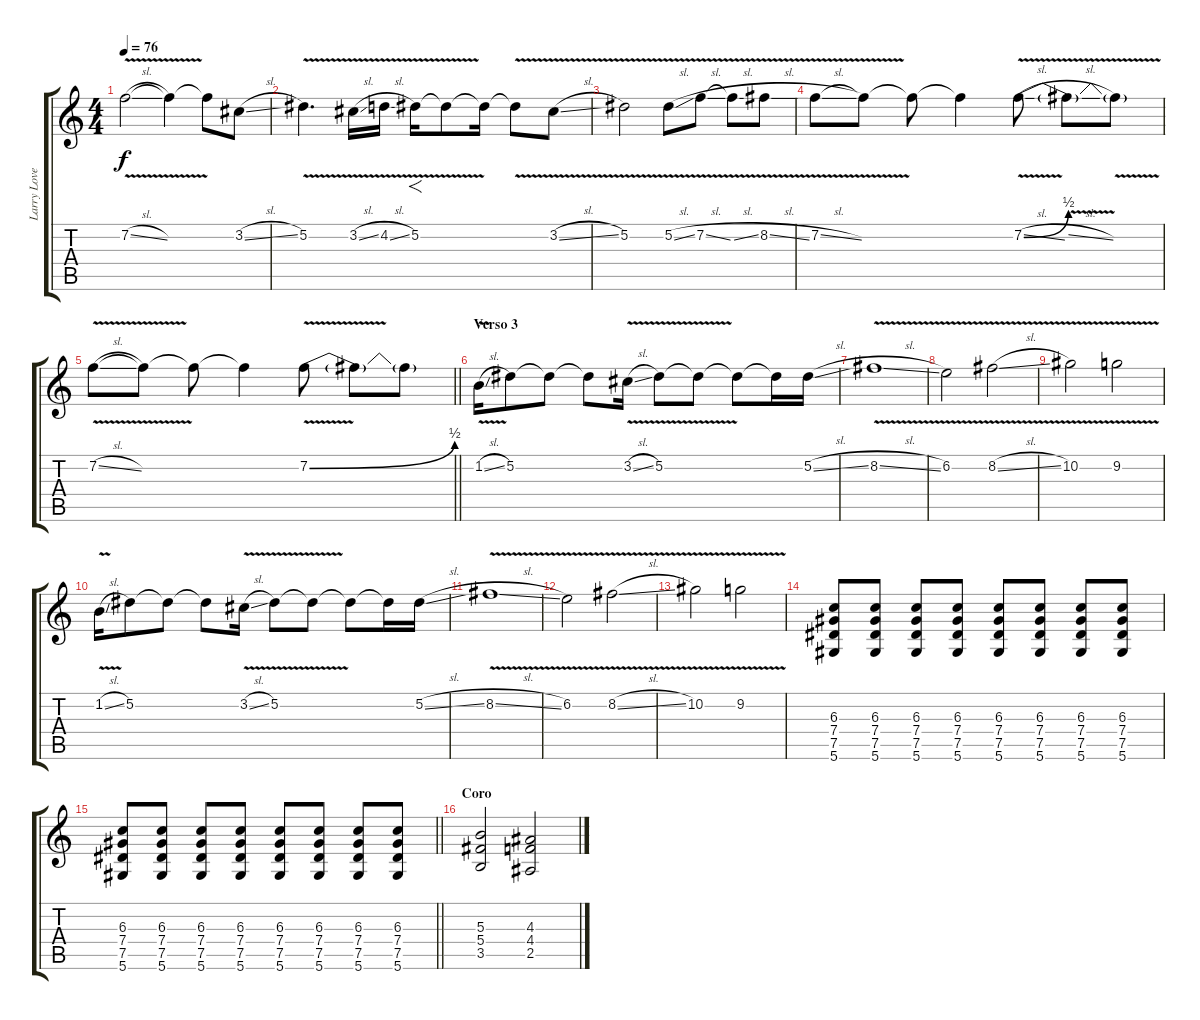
\track ("Larry Love" "Larry Love") {instrument electricguitarclean}
\staff {score tabs}
\tuning (Eb4 Bb3 Gb3 Db3 Ab2 Eb2) {hide}
\ts (4 4)
\tempo 76
\clef g2
\ks c
7.2{v sl}.2{dy f} 7.2{t}.4 7.2{t}.8 3.2{sl}.8 |
5.2{v}.4{d volume 16} 3.2{v sl}.16 4.2{v sl}.16 5.2{v}.16{f} 5.2{t}.8 5.2{t}.16 5.2{v t}.8 3.2{v sl}.8 |
5.2{v}.2 5.2{v sl}.8 7.2{v sl}.8 7.2{v sl t}.8 8.2{v sl}.8 |
7.2{v sl}.8 7.2{t}.8 7.2{t}.8 7.2{t}.4 7.2{be (bend 0 0 60 2) v sl}.8 7.2{v sl t}.8 7.2{t}.8 |
\barLineRight lightlight
7.2{v sl}.8 7.2{t}.8 7.2{t}.8 7.2{t}.4 7.2{be (bend 0 0 60 2) v}.8 7.2{t}.8 7.2{t}.8 |
\section ("" "Verso 3")
1.2{v sl}.16{volume 10} 5.2.8 5.2{t}.8 5.2{t}.8 3.2{v sl}.16 5.2{v}.8 5.2{t}.8 5.2{t}.8 5.2{t}.16 5.2{sl}.16 |
8.2{v sl}.1 |
6.2{v}.2 8.2{v sl}.2 |
10.2{v}.2 9.2{v}.2 |
1.2{v sl}.16{volume 10} 5.2.8 5.2{t}.8 5.2{t}.8 3.2{v sl}.16 5.2{v}.8 5.2{t}.8 5.2{t}.8 5.2{t}.16 5.2{sl}.16 |
8.2{v sl}.1 |
6.2{v}.2 8.2{v sl}.2 |
10.2{v}.2 9.2{v}.2 |
(6.3 7.4 7.5 5.6).8 (6.3 7.4 7.5 5.6).8 (6.3 7.4 7.5 5.6).8 (6.3 7.4 7.5 5.6).8 (6.3 7.4 7.5 5.6).8 (6.3 7.4 7.5 5.6).8 (6.3 7.4 7.5 5.6).8 (6.3 7.4 7.5 5.6).8 |
\barLineRight lightlight
(6.3 7.4 7.5 5.6).8 (6.3 7.4 7.5 5.6).8 (6.3 7.4 7.5 5.6).8 (6.3 7.4 7.5 5.6).8 (6.3 7.4 7.5 5.6).8 (6.3 7.4 7.5 5.6).8 (6.3 7.4 7.5 5.6).8 (6.3 7.4 7.5 5.6).8 |
\section ("" "Coro ")
(5.3 5.4 3.5).2 (4.3 4.4 2.5).2
